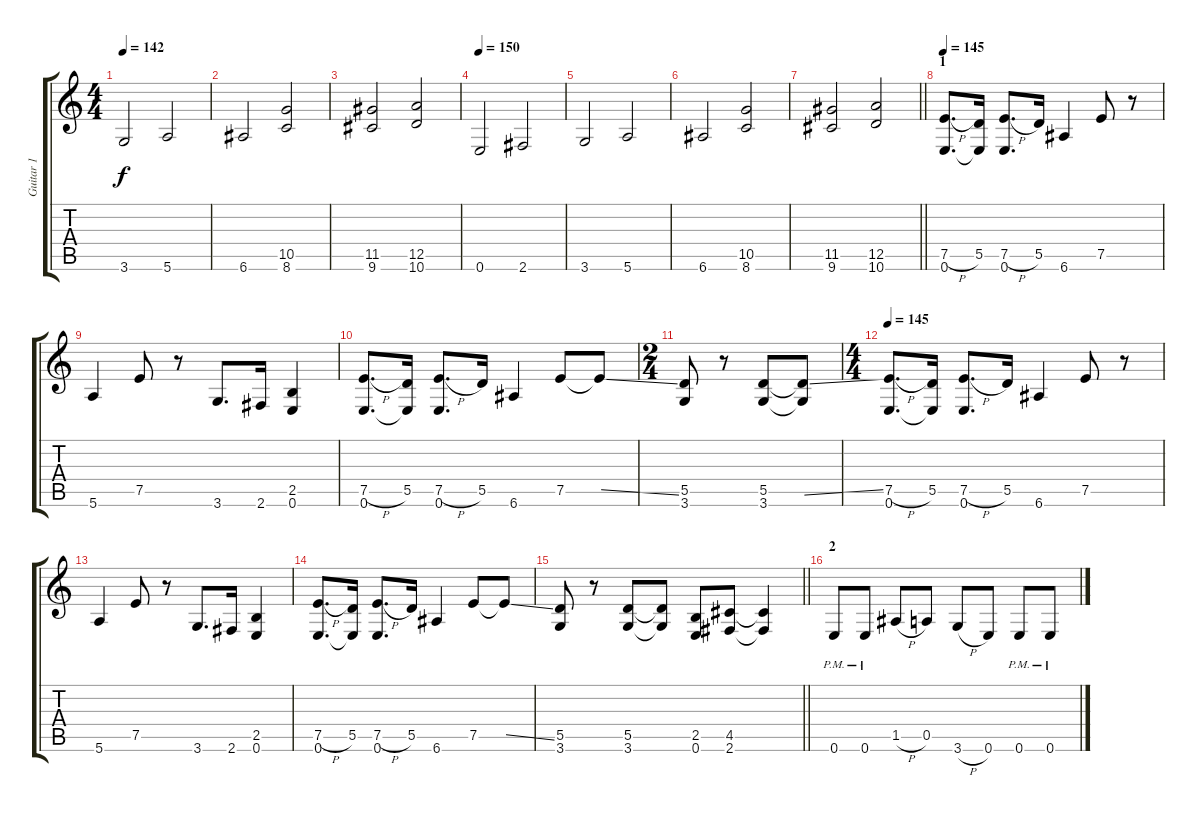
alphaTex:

\track ("Guitar 1" "Guitar 1") {instrument acousticguitarsteel}
\staff {score tabs}
\tuning (E4 B3 G3 D3 A2 E2) {hide}
\ts (4 4)
\tempo 142
\clef g2
\ks c
3.6.2{dy f} 5.6.2 |
6.6.2 (10.5 8.6).2 |
(11.5 9.6).2 (12.5 10.6).2 |
\tempo 150
0.6.2 2.6.2 |
3.6.2 5.6.2 |
6.6.2 (10.5 8.6).2 |
\barLineRight lightlight
(11.5 9.6).2 (12.5 10.6).2 |
\section ("" "1")
\tempo 145
(7.5{h} 0.6).8{d} (5.5 0.6{t}).16 (7.5{h} 0.6).8{d} 5.5.16 6.6.4 7.5.8 r.8 |
5.6.4 7.5.8 r.8 3.6.8{d} 2.6.16 (2.5 0.6).4 |
(7.5{h} 0.6).8{d} (5.5 0.6{t}).16 (7.5{h} 0.6).8{d} 5.5.16 6.6.4 7.5.8 7.5{ss t}.8 |
\ts (2 4)
(5.5 3.6).8 r.8 (5.5 3.6).8 (5.5{ss t} 3.6{t}).8 |
\ts (4 4)
\tempo 145
(7.5{h} 0.6).8{d} (5.5 0.6{t}).16 (7.5{h} 0.6).8{d} 5.5.16 6.6.4 7.5.8 r.8 |
5.6.4 7.5.8 r.8 3.6.8{d} 2.6.16 (2.5 0.6).4 |
(7.5{h} 0.6).8{d} (5.5 0.6{t}).16 (7.5{h} 0.6).8{d} 5.5.16 6.6.4 7.5.8 7.5{ss t}.8 |
\barLineRight lightlight
(5.5 3.6).8 r.8 (5.5 3.6).8 (5.5{t} 3.6{t}).8 (2.5 0.6).8 (4.5 2.6).8 (4.5{t} 2.6{t}).4 |
\section ("" "2")
0.6{pm}.8 0.6{pm}.8 1.5{h}.8 0.5.8 3.6{h}.8 0.6.8 0.6{pm}.8 0.6{pm}.8
